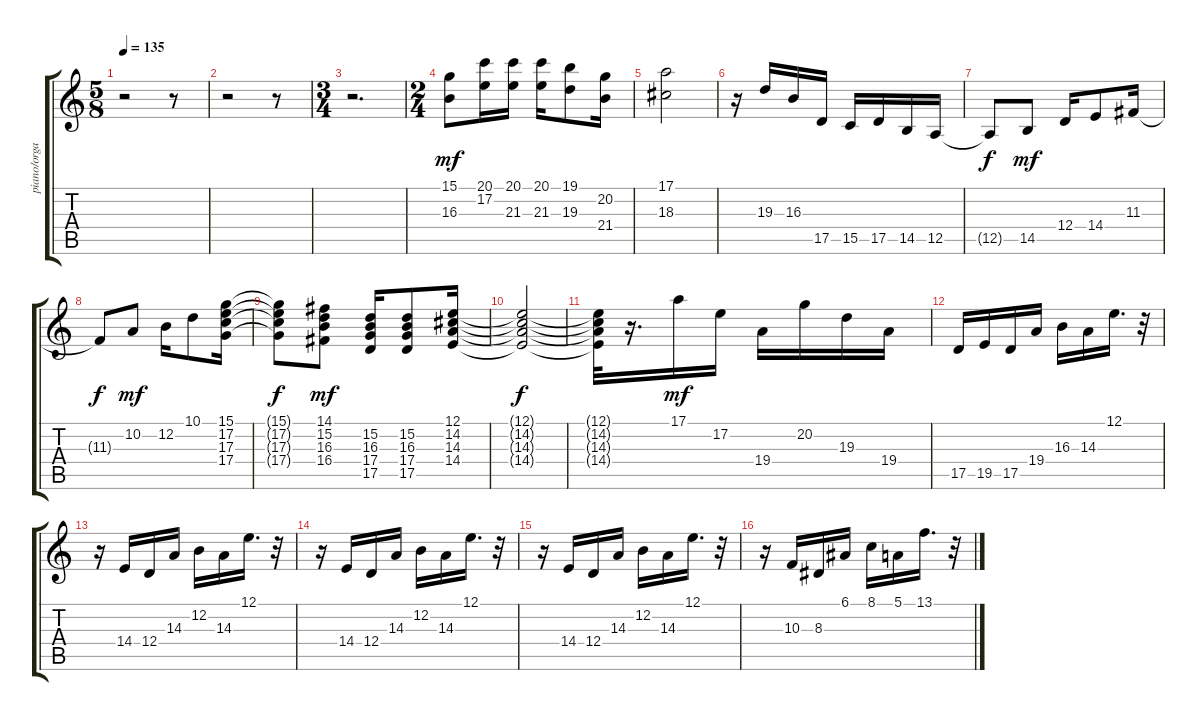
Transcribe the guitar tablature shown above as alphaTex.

\track ("piano/organ/synths  " "piano/orga") {instrument brightacousticpiano}
\staff {score tabs}
\tuning (E4 B3 G3 D3 A2 E2) {hide}
\ts (5 8)
\tempo 135
\clef g2
\ks c
r.2{dy mf} r.8 |
r.2 r.8 |
\ts (3 4)
r.2{d} |
\ts (2 4)
(15.1 16.3).8 (20.1 17.2).16 (20.1 21.3).16 (20.1 21.3).16 (19.1 19.3).8 (20.2 21.4).16 |
(17.1 18.3).2 |
r.16 19.3.16 16.3.16 17.5.16 15.5.16 17.5.16 14.5.16 12.5.16 |
12.5{t}.8{dy f} 14.5.8{dy mf} 12.4.16 14.4.8 11.3.16 |
11.3{t}.8{dy f} 10.2.8{dy mf} 12.2.16 10.1.8 (15.1 17.2 17.3 17.4).16 |
(15.1{t} 17.2{t} 17.3{t} 17.4{t}).8{dy f} (14.1 15.2 16.3 16.4).8{dy mf} (15.2 16.3 17.4 17.5).16 (15.2 16.3 17.4 17.5).8 (12.1 14.2 14.3 14.4).16 |
(12.1{t} 14.2{t} 14.3{t} 14.4{t}).2{dy f} |
(12.1{t} 14.2{t} 14.3{t} 14.4{t}).32 r.16{d} 17.1.16{dy mf} 17.2.16 19.4.16 20.2.16 19.3.16 19.4.16 |
17.5.16 19.5.16 17.5.16 19.4.16 16.3.16 14.3.16 12.1.16{d} r.32 |
r.16 14.4.16 12.4.16 14.3.16 12.2.16 14.3.16 12.1.16{d} r.32 |
r.16 14.4.16 12.4.16 14.3.16 12.2.16 14.3.16 12.1.16{d} r.32 |
r.16 14.4.16 12.4.16 14.3.16 12.2.16 14.3.16 12.1.16{d} r.32 |
r.16 10.3.16 8.3.16 6.1.16 8.1.16 5.1.16 13.1.16{d} r.32
